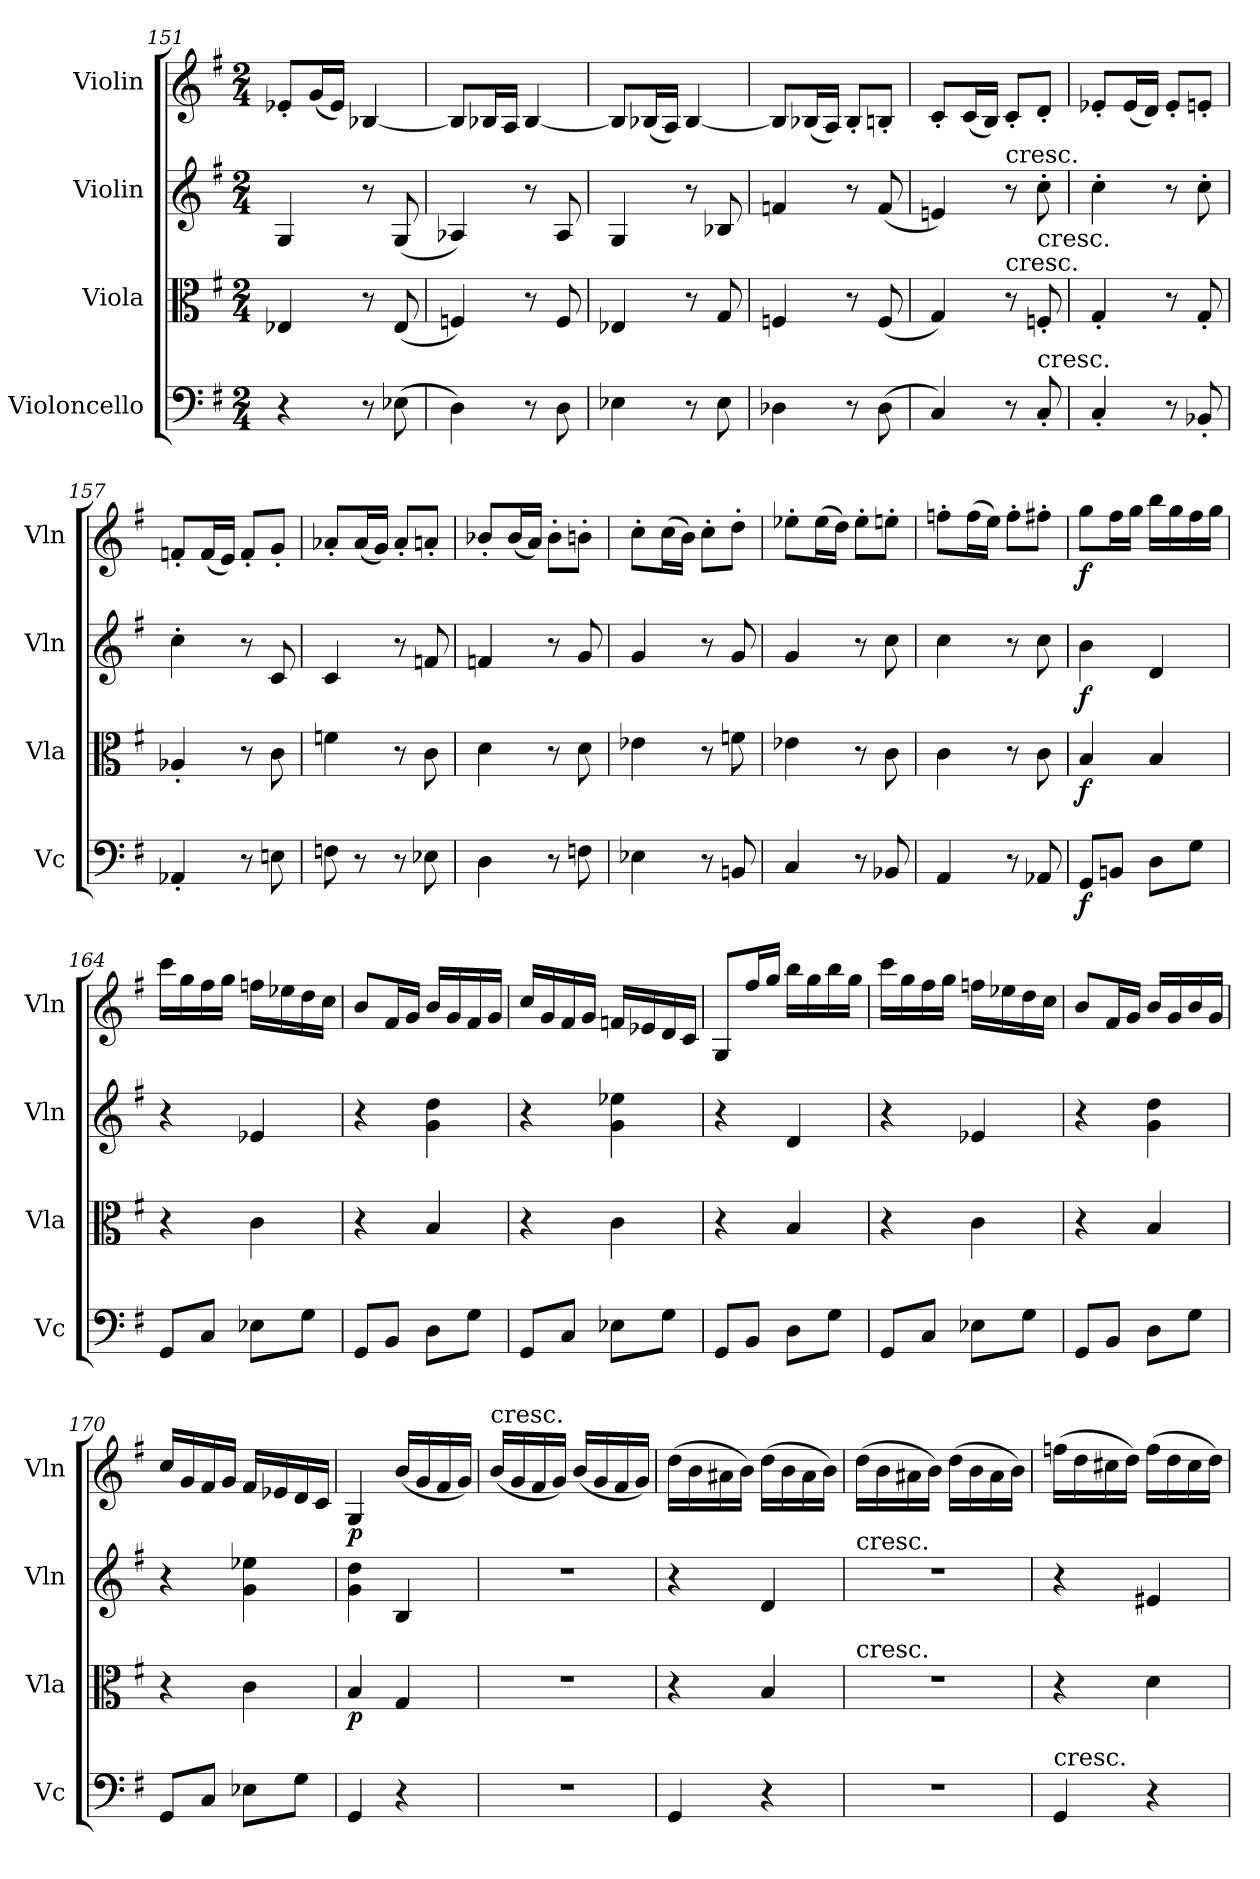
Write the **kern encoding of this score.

**kern	**dynam	**kern	**dynam	**kern	**dynam	**kern	**dynam
*part4	*part4	*part3	*part3	*part2	*part2	*part1	*part1
*staff4	*staff4	*staff3	*staff3	*staff2	*staff2	*staff1	*staff1
*I"Violoncello	*	*I"Viola	*	*I"Violin	*	*I"Violin	*
*I'Vc	*	*I'Vla	*	*I'Vln	*	*I'Vln	*
*clefF4	*	*clefC3	*	*clefG2	*	*clefG2	*
*k[f#]	*	*k[f#]	*	*k[f#]	*	*k[f#]	*
*G:	*	*G:	*	*G:	*	*G:	*
*M2/4	*	*M2/4	*	*M2/4	*	*M2/4	*
=151	=151	=151	=151	=151	=151	=151	=151
4r	.	4E-X/	.	4G/	.	8e-X'/L	.
.	.	.	.	.	.	(16g/L	.
.	.	.	.	.	.	16e-/JJ)	.
8r	.	8r	.	8r	.	[4B-X/	.
(8E-X\	.	(8E-/	.	(8G/	.	.	.
=152	=152	=152	=152	=152	=152	=152	=152
4D\)	.	4Fn/)	.	4A-X/)	.	8B-/L]	.
.	.	.	.	.	.	16B-X/L	.
.	.	.	.	.	.	16A/JJ	.
8r	.	8r	.	8r	.	[4B-/	.
8D\	.	8F/	.	8A-/	.	.	.
=153	=153	=153	=153	=153	=153	=153	=153
4E-X\	.	4E-X/	.	4G/	.	8B-/L]	.
.	.	.	.	.	.	(16B-X/L	.
.	.	.	.	.	.	16A/JJ)	.
8r	.	8r	.	8r	.	[4B-/	.
8E-\	.	8G/	.	8B-X/	.	.	.
=154	=154	=154	=154	=154	=154	=154	=154
4D-X\	.	4Fn/	.	4fn/	.	8B-/L]	.
.	.	.	.	.	.	(16B-X/L	.
.	.	.	.	.	.	16A/JJ)	.
8r	.	8r	.	8r	.	8B-'/L	.
(8D-\	.	(8F/	.	(8f/	.	8Bn'/J	.
=155	=155	=155	=155	=155	=155	=155	=155
4C/)	.	4G/)	.	4en/)	.	8c'/L	.
.	.	.	.	.	.	(16c/L	.
.	.	.	.	.	.	16B/JJ)	.
!	!	!	!	!LO:TX:t=cresc.	!	!	!
!	!	!LO:TX:t=cresc.	!	!	!	!	!
8r	.	8r	.	8r	.	8c'/L	.
!	!	!LO:TX:t=cresc.	!	!	!	!	!
!LO:TX:t=cresc.	!	!	!	!	!	!	!
8C'/	.	8Fn'/	.	8cc'\	.	8d'/J	.
=156	=156	=156	=156	=156	=156	=156	=156
4C'/	.	4G'/	.	4cc'\	.	8e-X'/L	.
.	.	.	.	.	.	(16e-/L	.
.	.	.	.	.	.	16d/JJ)	.
8r	.	8r	.	8r	.	8e-'/L	.
8BB-X'/	.	8G'/	.	8cc'\	.	8en'/J	.
=157	=157	=157	=157	=157	=157	=157	=157
4AA-X'/	.	4A-X'/	.	4cc'\	.	8fn'/L	.
.	.	.	.	.	.	(16f/L	.
.	.	.	.	.	.	16e/JJ)	.
8r	.	8r	.	8r	.	8f'/L	.
8En\	.	8c\	.	8c/	.	8g'/J	.
=158	=158	=158	=158	=158	=158	=158	=158
8Fn\	.	4fn\	.	4c/	.	8a-X'/L	.
8r	.	.	.	.	.	(16a-/L	.
.	.	.	.	.	.	16g/JJ)	.
8r	.	8r	.	8r	.	8a-'/L	.
8E-X\	.	8c\	.	8fn/	.	8an'/J	.
=159	=159	=159	=159	=159	=159	=159	=159
4D\	.	4d\	.	4fn/	.	8b-X'/L	.
.	.	.	.	.	.	(16b-/L	.
.	.	.	.	.	.	16a/JJ)	.
8r	.	8r	.	8r	.	8b-'\L	.
8Fn\	.	8d\	.	8g/	.	8bn'\J	.
=160	=160	=160	=160	=160	=160	=160	=160
4E-X\	.	4e-X\	.	4g/	.	8cc'\L	.
.	.	.	.	.	.	(16cc\L	.
.	.	.	.	.	.	16b\JJ)	.
8r	.	8r	.	8r	.	8cc'\L	.
8BBn/	.	8fn\	.	8g/	.	8dd'\J	.
=161	=161	=161	=161	=161	=161	=161	=161
4C/	.	4e-X\	.	4g/	.	8ee-X'\L	.
.	.	.	.	.	.	(16ee-\L	.
.	.	.	.	.	.	16dd\JJ)	.
8r	.	8r	.	8r	.	8ee-'\L	.
8BB-X/	.	8c\	.	8cc\	.	8een'\J	.
=162	=162	=162	=162	=162	=162	=162	=162
4AA/	.	4c\	.	4cc\	.	8ffn'\L	.
.	.	.	.	.	.	(16ff\L	.
.	.	.	.	.	.	16ee\JJ)	.
8r	.	8r	.	8r	.	8ff'\L	.
8AA-X/	.	8c\	.	8cc\	.	8ff#X'\J	.
=163	=163	=163	=163	=163	=163	=163	=163
8GG/L	f	4B/	f	4b\	f	8gg\L	f
8BBn/J	.	.	.	.	.	16ff#\L	.
.	.	.	.	.	.	16gg\JJ	.
8D\L	.	4B/	.	4d/	.	16bb\LL	.
.	.	.	.	.	.	16gg\	.
8G\J	.	.	.	.	.	16ff#\	.
.	.	.	.	.	.	16gg\JJ	.
=164	=164	=164	=164	=164	=164	=164	=164
8GG/L	.	4r	.	4r	.	16ccc\LL	.
.	.	.	.	.	.	16gg\	.
8C/J	.	.	.	.	.	16ff#\	.
.	.	.	.	.	.	16gg\JJ	.
8E-X\L	.	4c\	.	4e-X/	.	16ffn\LL	.
.	.	.	.	.	.	16ee-X\	.
8G\J	.	.	.	.	.	16dd\	.
.	.	.	.	.	.	16cc\JJ	.
=165	=165	=165	=165	=165	=165	=165	=165
8GG/L	.	4r	.	4r	.	8b/L	.
8BB/J	.	.	.	.	.	16f#/L	.
.	.	.	.	.	.	16g/JJ	.
8D\L	.	4B/	.	4g\ 4dd\	.	16b/LL	.
.	.	.	.	.	.	16g/	.
8G\J	.	.	.	.	.	16f#/	.
.	.	.	.	.	.	16g/JJ	.
=166	=166	=166	=166	=166	=166	=166	=166
8GG/L	.	4r	.	4r	.	16cc/LL	.
.	.	.	.	.	.	16g/	.
8C/J	.	.	.	.	.	16f#/	.
.	.	.	.	.	.	16g/JJ	.
8E-X\L	.	4c\	.	4g\ 4ee-X\	.	16fn/LL	.
.	.	.	.	.	.	16e-X/	.
8G\J	.	.	.	.	.	16d/	.
.	.	.	.	.	.	16c/JJ	.
=167	=167	=167	=167	=167	=167	=167	=167
8GG/L	.	4r	.	4r	.	8G/L	.
8BB/J	.	.	.	.	.	16ff#/L	.
.	.	.	.	.	.	16gg/JJ	.
8D\L	.	4B/	.	4d/	.	16bb\LL	.
.	.	.	.	.	.	16gg\	.
8G\J	.	.	.	.	.	16bb\	.
.	.	.	.	.	.	16gg\JJ	.
=168	=168	=168	=168	=168	=168	=168	=168
8GG/L	.	4r	.	4r	.	16ccc\LL	.
.	.	.	.	.	.	16gg\	.
8C/J	.	.	.	.	.	16ff#\	.
.	.	.	.	.	.	16gg\JJ	.
8E-X\L	.	4c\	.	4e-X/	.	16ffn\LL	.
.	.	.	.	.	.	16ee-X\	.
8G\J	.	.	.	.	.	16dd\	.
.	.	.	.	.	.	16cc\JJ	.
=169	=169	=169	=169	=169	=169	=169	=169
8GG/L	.	4r	.	4r	.	8b/L	.
8BB/J	.	.	.	.	.	16f#/L	.
.	.	.	.	.	.	16g/JJ	.
8D\L	.	4B/	.	4g\ 4dd\	.	16b/LL	.
.	.	.	.	.	.	16g/	.
8G\J	.	.	.	.	.	16b/	.
.	.	.	.	.	.	16g/JJ	.
=170	=170	=170	=170	=170	=170	=170	=170
8GG/L	.	4r	.	4r	.	16cc/LL	.
.	.	.	.	.	.	16g/	.
8C/J	.	.	.	.	.	16f#/	.
.	.	.	.	.	.	16g/JJ	.
8E-X\L	.	4c\	.	4g\ 4ee-X\	.	16f#/LL	.
.	.	.	.	.	.	16e-X/	.
8G\J	.	.	.	.	.	16d/	.
.	.	.	.	.	.	16c/JJ	.
=171	=171	=171	=171	=171	=171	=171	=171
4GG/	.	4B/	p	4g\ 4dd\	.	4G/	p
4r	.	4G/	.	4B/	.	(16b/LL	.
.	.	.	.	.	.	16g/	.
.	.	.	.	.	.	16f#/	.
.	.	.	.	.	.	16g/JJ)	.
=172	=172	=172	=172	=172	=172	=172	=172
!	!	!	!	!	!	!LO:TX:t=cresc.	!
2r	.	2r	.	2r	.	(16b/LL	.
.	.	.	.	.	.	16g/	.
.	.	.	.	.	.	16f#/	.
.	.	.	.	.	.	16g/JJ)	.
.	.	.	.	.	.	(16b/LL	.
.	.	.	.	.	.	16g/	.
.	.	.	.	.	.	16f#/	.
.	.	.	.	.	.	16g/JJ)	.
=173	=173	=173	=173	=173	=173	=173	=173
4GG/	.	4r	.	4r	.	(16dd\LL	.
.	.	.	.	.	.	16b\	.
.	.	.	.	.	.	16a#X\	.
.	.	.	.	.	.	16b\JJ)	.
4r	.	4B/	.	4d/	.	(16dd\LL	.
.	.	.	.	.	.	16b\	.
.	.	.	.	.	.	16a#\	.
.	.	.	.	.	.	16b\JJ)	.
=174	=174	=174	=174	=174	=174	=174	=174
!	!	!	!	!LO:TX:t=cresc.	!	!	!
!	!	!LO:TX:t=cresc.	!	!	!	!	!
2r	.	2r	.	2r	.	(16dd\LL	.
.	.	.	.	.	.	16b\	.
.	.	.	.	.	.	16a#X\	.
.	.	.	.	.	.	16b\JJ)	.
.	.	.	.	.	.	(16dd\LL	.
.	.	.	.	.	.	16b\	.
.	.	.	.	.	.	16a#\	.
.	.	.	.	.	.	16b\JJ)	.
=175	=175	=175	=175	=175	=175	=175	=175
!LO:TX:t=cresc.	!	!	!	!	!	!	!
4GG/	.	4r	.	4r	.	(16ffn\LL	.
.	.	.	.	.	.	16dd\	.
.	.	.	.	.	.	16cc#X\	.
.	.	.	.	.	.	16dd\JJ)	.
4r	.	4d\	.	4e#X/	.	(16ff\LL	.
.	.	.	.	.	.	16dd\	.
.	.	.	.	.	.	16cc#\	.
.	.	.	.	.	.	16dd\JJ)	.
=	=	=	=	=	=	=	=
*-	*-	*-	*-	*-	*-	*-	*-
